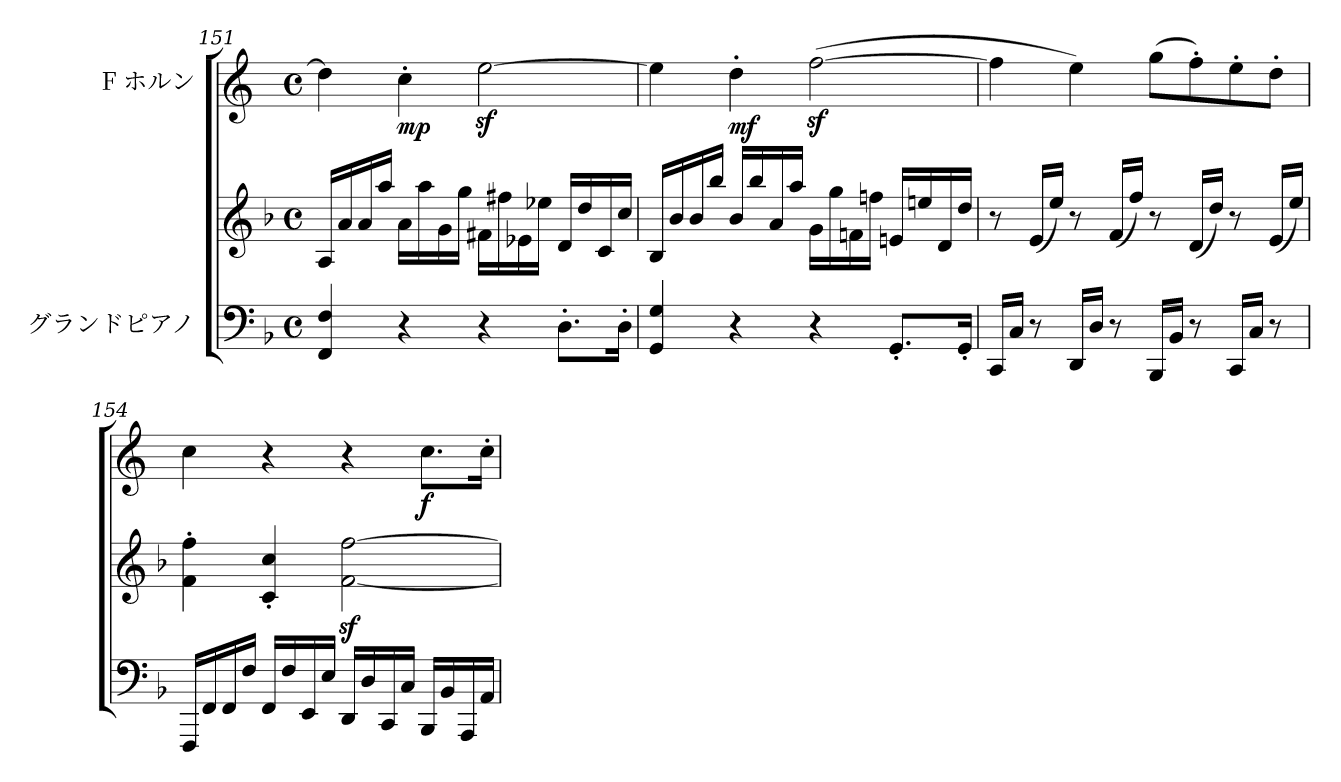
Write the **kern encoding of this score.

**kern	**kern	**dynam	**kern	**dynam
*part2	*part2	*part2	*part1	*part1
*staff3	*staff2	*staff2/3	*staff1	*staff1
*I"グランドピアノ	*	*	*I"F ホルン	*
*clefF4	*clefG2	*	*clefG2	*
*	*	*	*ITrd4c7	*
*k[b-]	*k[b-]	*	*k[b-]	*
*M4/4	*M4/4	*	*M4/4	*
*met(c)	*met(c)	*	*met(c)	*
=151	=151	=151	=151	=151
4FF/ 4F/	16A/LL	.	4g\]	.
.	16a/	.	.	.
.	16a/	.	.	.
.	16aa/JJ	.	.	.
!	!	!	!	!LO:DY:b
4r	16a\LL	.	4f'\	mp
.	16aa\	.	.	.
.	16g\	.	.	.
.	16gg\JJ	.	.	.
4r	16f#X\LL	.	[2az<\	.
.	16ff#X\	.	.	.
.	16e-X\	.	.	.
.	16ee-X\JJ	.	.	.
8.D'\L	16d/LL	.	.	.
.	16dd/	.	.	.
.	16c/	.	.	.
16D'\Jk	16cc/JJ	.	.	.
=152	=152	=152	=152	=152
4GG/ 4G/	16B-/LL	.	4a\]	.
.	16b-/	.	.	.
.	16b-/	.	.	.
.	16bb-/JJ	.	.	.
!	!	!	!	!LO:DY:b
4r	16b-/LL	.	4g'\	mf
.	16bb-/	.	.	.
.	16a/	.	.	.
.	16aa/JJ	.	.	.
4r	16g\LL	.	(>[2b-z<\	.
.	16gg\	.	.	.
.	16fn\	.	.	.
.	16ffn\JJ	.	.	.
8.GG'/L	16en/LL	.	.	.
.	16een/	.	.	.
.	16d/	.	.	.
16GG'/Jk	16dd/JJ	.	.	.
!!LO:LB:g=z
=153	=153	=153	=153	=153
16CC/LL	8r	.	4b-\]	.
16C/JJ	.	.	.	.
8r	(<16e/LL	.	.	.
.	16ee/JJ)	.	.	.
16DD/LL	8r	.	4a\)	.
16D/JJ	.	.	.	.
8r	(<16f/LL	.	.	.
.	16ff/JJ)	.	.	.
16BBB-/LL	8r	.	(>8cc\L	.
16BB-/JJ	.	.	.	.
8r	(<16d/LL	.	8b-'\)	.
.	16dd/JJ)	.	.	.
16CC/LL	8r	.	8a'\	.
16C/JJ	.	.	.	.
8r	(<16e/LL	.	8g'\J	.
.	16ee/JJ)	.	.	.
=154	=154	=154	=154	=154
!	!	!LO:DY:b=2	!	!
!	!	!LO:DY:n=1:b	!	!
16FFF/LL	4f\' 4ff\'	mf f	4f\	.
16FF/	.	.	.	.
16FF/	.	.	.	.
16F/JJ	.	.	.	.
16FF/LL	4c/' 4cc/'	.	4r	.
16F/	.	.	.	.
16EE/	.	.	.	.
16E/JJ	.	.	.	.
16DD/LL	[2f\z< [2ff\z<	.	4r	.
16D/	.	.	.	.
16CC/	.	.	.	.
16C/JJ	.	.	.	.
!	!	!	!	!LO:DY:b
16BBB-/LL	.	.	8.f\L	f
16BB-/	.	.	.	.
16AAA/	.	.	.	.
16AA/JJ	.	.	16f'\Jk	.
=	=	=	=	=
*-	*-	*-	*-	*-
